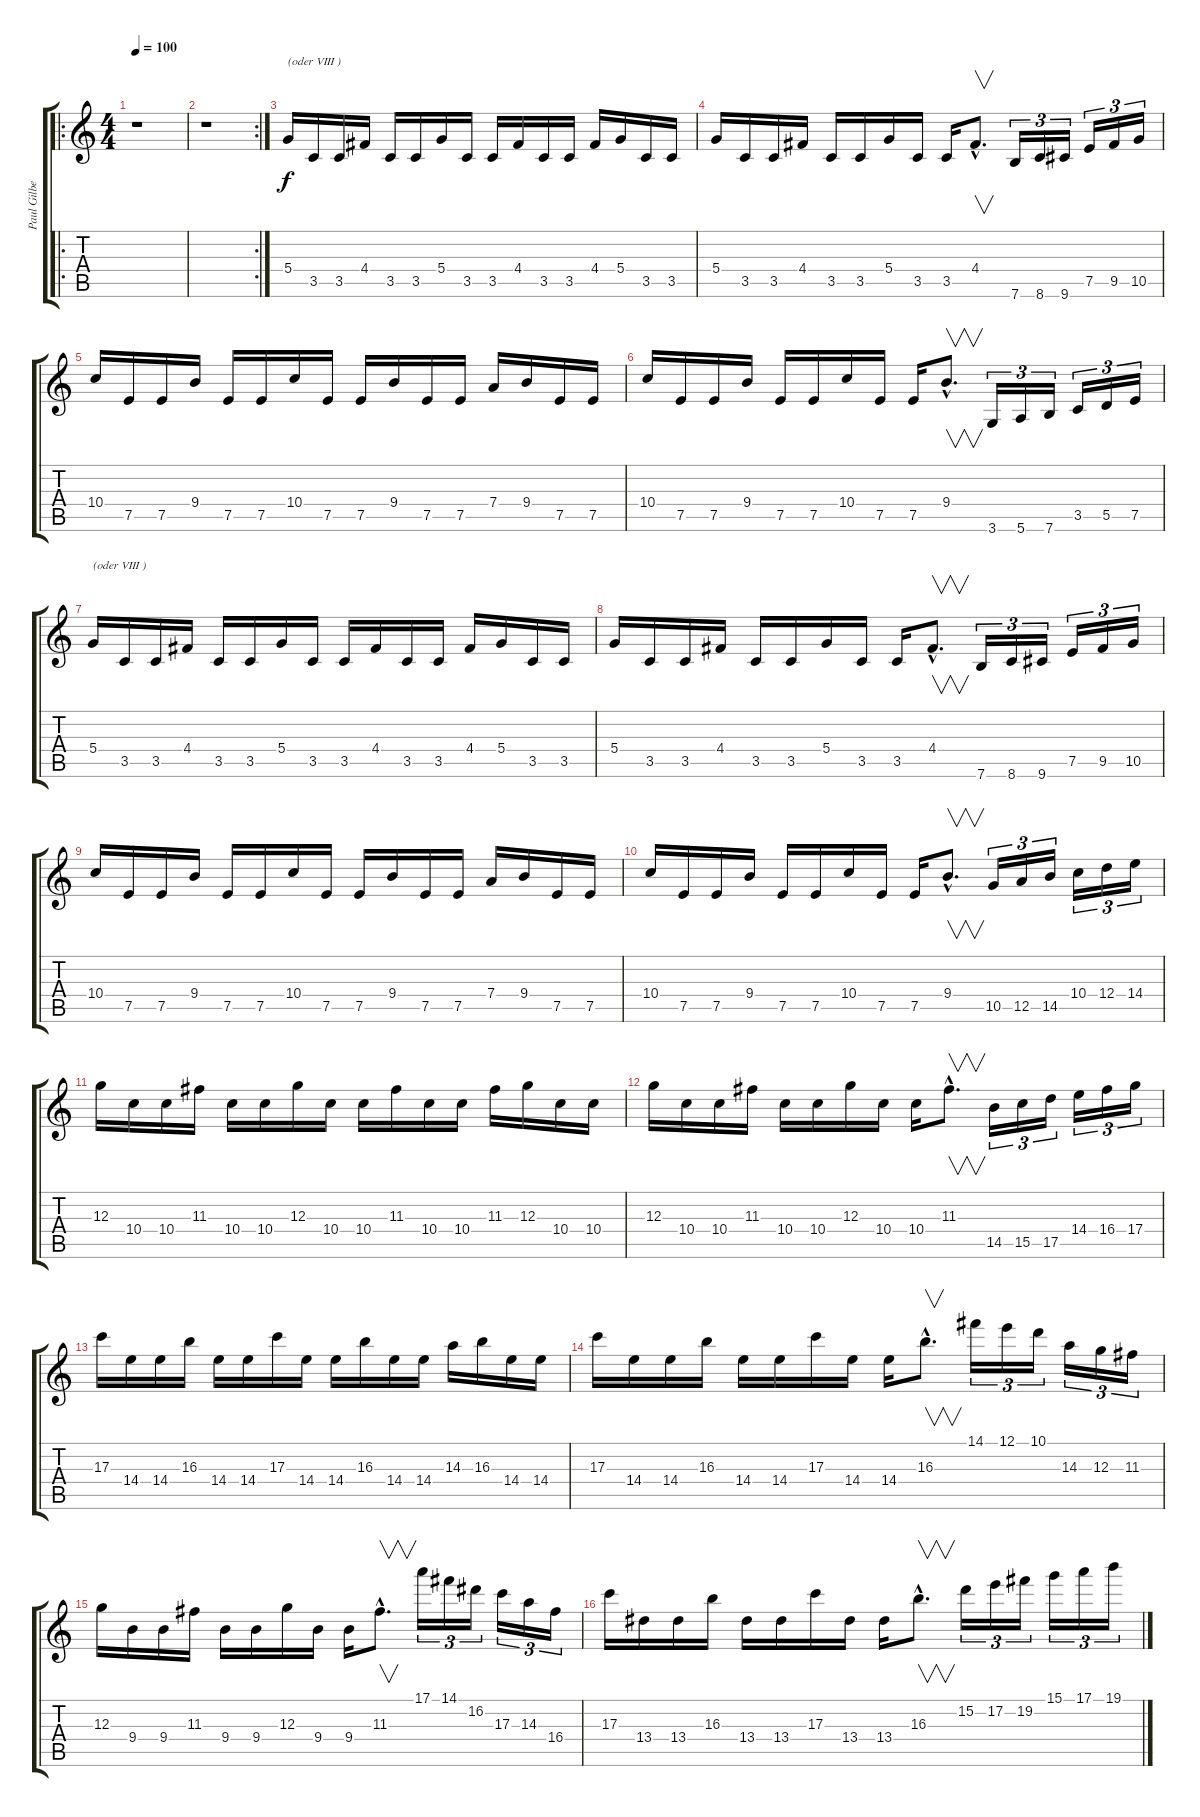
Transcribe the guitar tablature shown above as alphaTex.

\track ("Paul Gilbert" "Paul Gilbe") {instrument distortionguitar}
\staff {score tabs}
\tuning (E4 B3 G3 D3 A2 E2) {hide}
\ro
\ts (4 4)
\tempo 100
\clef g2
\ks c
r.1{dy f instrument distortionguitar} |
\rc 2
r.1 |
5.4.16{txt "(oder VIII )"} 3.5.16 3.5.16 4.4.16 3.5.16 3.5.16 5.4.16 3.5.16 3.5.16 4.4.16 3.5.16 3.5.16 4.4.16 5.4.16 3.5.16 3.5.16 |
5.4.16 3.5.16 3.5.16 4.4.16 3.5.16 3.5.16 5.4.16 3.5.16 3.5.16 4.4{hac}.8{v d} 7.6.16{tu (3 2)} 8.6.16{tu (3 2)} 9.6.16{tu (3 2)} 7.5.16{tu (3 2)} 9.5.16{tu (3 2)} 10.5.16{tu (3 2)} |
10.4.16 7.5.16 7.5.16 9.4.16 7.5.16 7.5.16 10.4.16 7.5.16 7.5.16 9.4.16 7.5.16 7.5.16 7.4.16 9.4.16 7.5.16 7.5.16 |
10.4.16 7.5.16 7.5.16 9.4.16 7.5.16 7.5.16 10.4.16 7.5.16 7.5.16 9.4{hac}.8{v d} 3.6.16{tu (3 2)} 5.6.16{tu (3 2)} 7.6.16{tu (3 2)} 3.5.16{tu (3 2)} 5.5.16{tu (3 2)} 7.5.16{tu (3 2)} |
5.4.16{txt "(oder VIII )"} 3.5.16 3.5.16 4.4.16 3.5.16 3.5.16 5.4.16 3.5.16 3.5.16 4.4.16 3.5.16 3.5.16 4.4.16 5.4.16 3.5.16 3.5.16 |
5.4.16 3.5.16 3.5.16 4.4.16 3.5.16 3.5.16 5.4.16 3.5.16 3.5.16 4.4{hac}.8{v d} 7.6.16{tu (3 2)} 8.6.16{tu (3 2)} 9.6.16{tu (3 2)} 7.5.16{tu (3 2)} 9.5.16{tu (3 2)} 10.5.16{tu (3 2)} |
10.4.16 7.5.16 7.5.16 9.4.16 7.5.16 7.5.16 10.4.16 7.5.16 7.5.16 9.4.16 7.5.16 7.5.16 7.4.16 9.4.16 7.5.16 7.5.16 |
10.4.16 7.5.16 7.5.16 9.4.16 7.5.16 7.5.16 10.4.16 7.5.16 7.5.16 9.4{hac}.8{v d} 10.5.16{tu (3 2)} 12.5.16{tu (3 2)} 14.5.16{tu (3 2)} 10.4.16{tu (3 2)} 12.4.16{tu (3 2)} 14.4.16{tu (3 2)} |
12.3.16 10.4.16 10.4.16 11.3.16 10.4.16 10.4.16 12.3.16 10.4.16 10.4.16 11.3.16 10.4.16 10.4.16 11.3.16 12.3.16 10.4.16 10.4.16 |
12.3.16 10.4.16 10.4.16 11.3.16 10.4.16 10.4.16 12.3.16 10.4.16 10.4.16 11.3{hac}.8{v d} 14.5.16{tu (3 2)} 15.5.16{tu (3 2)} 17.5.16{tu (3 2)} 14.4.16{tu (3 2)} 16.4.16{tu (3 2)} 17.4.16{tu (3 2)} |
17.3.16 14.4.16 14.4.16 16.3.16 14.4.16 14.4.16 17.3.16 14.4.16 14.4.16 16.3.16 14.4.16 14.4.16 14.3.16 16.3.16 14.4.16 14.4.16 |
17.3.16 14.4.16 14.4.16 16.3.16 14.4.16 14.4.16 17.3.16 14.4.16 14.4.16 16.3{hac}.8{v d} 14.1.16{tu (3 2)} 12.1.16{tu (3 2)} 10.1.16{tu (3 2)} 14.3.16{tu (3 2)} 12.3.16{tu (3 2)} 11.3.16{tu (3 2)} |
12.3.16 9.4.16 9.4.16 11.3.16 9.4.16 9.4.16 12.3.16 9.4.16 9.4.16 11.3{hac}.8{v d} 17.1.16{tu (3 2)} 14.1.16{tu (3 2)} 16.2.16{tu (3 2)} 17.3.16{tu (3 2)} 14.3.16{tu (3 2)} 16.4.16{tu (3 2)} |
17.3.16 13.4.16 13.4.16 16.3.16 13.4.16 13.4.16 17.3.16 13.4.16 13.4.16 16.3{hac}.8{v d} 15.2.16{tu (3 2)} 17.2.16{tu (3 2)} 19.2.16{tu (3 2)} 15.1.16{tu (3 2)} 17.1.16{tu (3 2)} 19.1.16{tu (3 2)}
